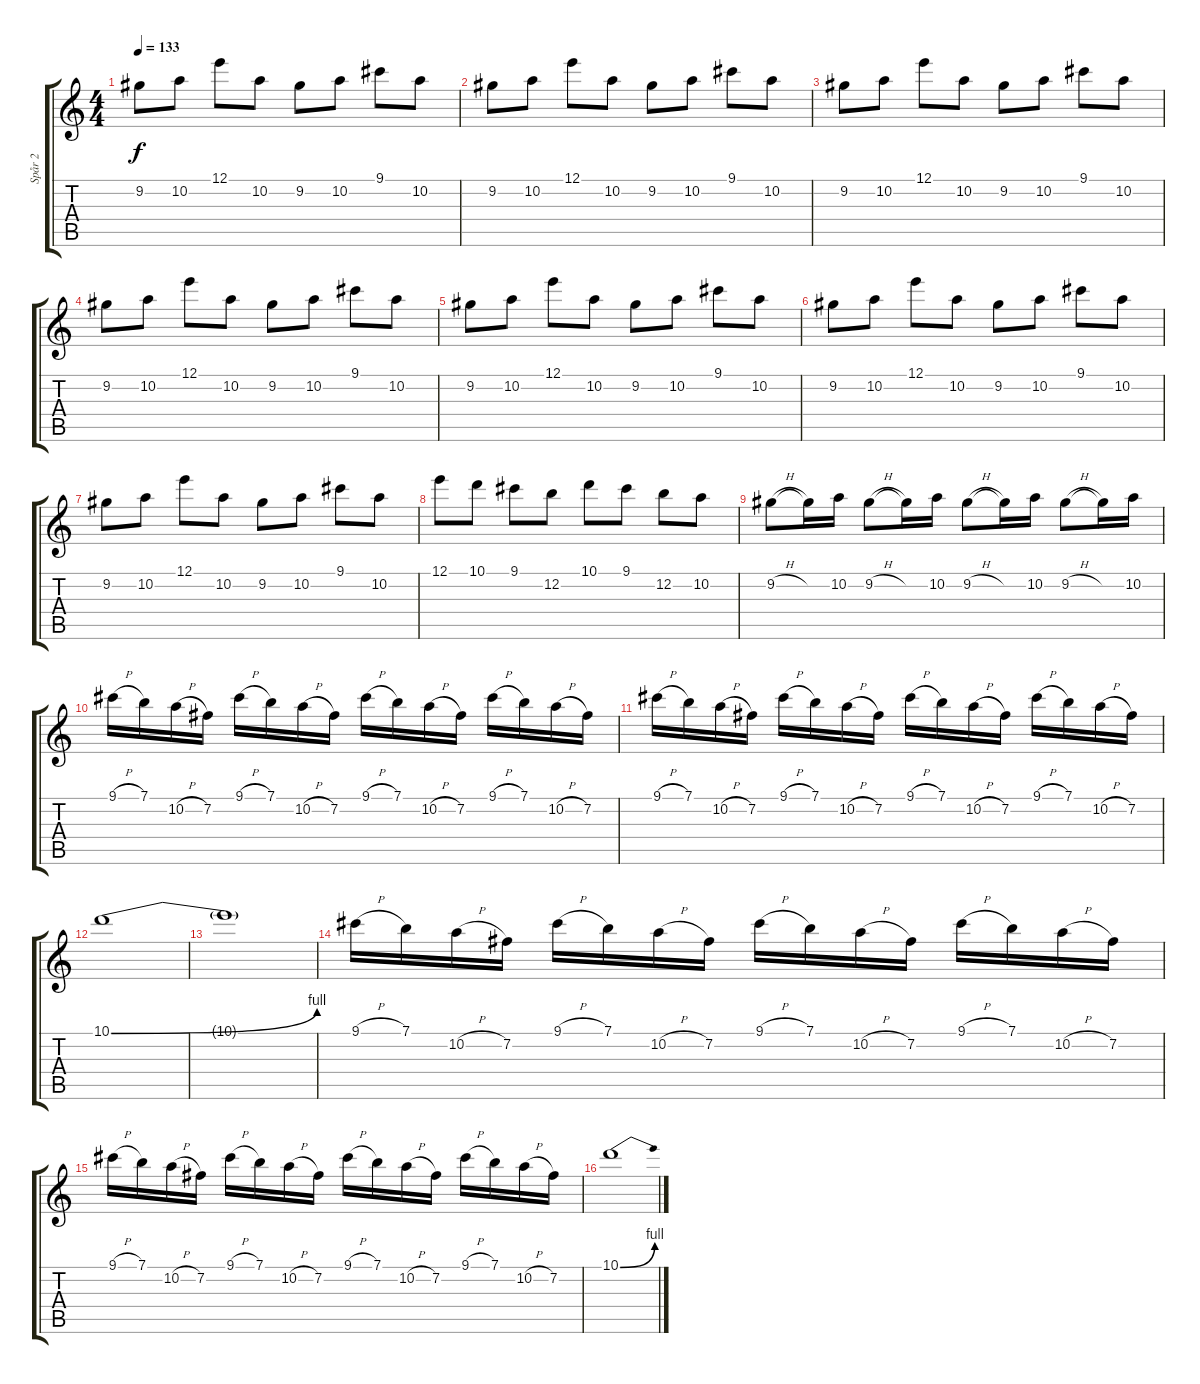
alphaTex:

\track ("Spår 2" "Spår 2") {instrument distortionguitar}
\staff {score tabs}
\tuning (E4 B3 G3 D3 A2 D2) {hide}
\ts (4 4)
\tempo 133
\clef g2
\ks c
9.2.8{dy f} 10.2.8 12.1.8 10.2.8 9.2.8 10.2.8 9.1.8 10.2.8 |
9.2.8 10.2.8 12.1.8 10.2.8 9.2.8 10.2.8 9.1.8 10.2.8 |
9.2.8 10.2.8 12.1.8 10.2.8 9.2.8 10.2.8 9.1.8 10.2.8 |
9.2.8 10.2.8 12.1.8 10.2.8 9.2.8 10.2.8 9.1.8 10.2.8 |
9.2.8 10.2.8 12.1.8 10.2.8 9.2.8 10.2.8 9.1.8 10.2.8 |
9.2.8 10.2.8 12.1.8 10.2.8 9.2.8 10.2.8 9.1.8 10.2.8 |
9.2.8 10.2.8 12.1.8 10.2.8 9.2.8 10.2.8 9.1.8 10.2.8 |
12.1.8 10.1.8 9.1.8 12.2.8 10.1.8 9.1.8 12.2.8 10.2.8 |
9.2{h}.8 9.2{t}.16 10.2.16 9.2{h}.8 9.2{t}.16 10.2.16 9.2{h}.8 9.2{t}.16 10.2.16 9.2{h}.8 9.2{t}.16 10.2.16 |
9.1{h}.16 7.1.16 10.2{h}.16 7.2.16 9.1{h}.16 7.1.16 10.2{h}.16 7.2.16 9.1{h}.16 7.1.16 10.2{h}.16 7.2.16 9.1{h}.16 7.1.16 10.2{h}.16 7.2.16 |
9.1{h}.16 7.1.16 10.2{h}.16 7.2.16 9.1{h}.16 7.1.16 10.2{h}.16 7.2.16 9.1{h}.16 7.1.16 10.2{h}.16 7.2.16 9.1{h}.16 7.1.16 10.2{h}.16 7.2.16 |
10.1{be (bend 0 0 60 4)}.1 |
10.1{t}.1 |
9.1{h}.16 7.1.16 10.2{h}.16 7.2.16 9.1{h}.16 7.1.16 10.2{h}.16 7.2.16 9.1{h}.16 7.1.16 10.2{h}.16 7.2.16 9.1{h}.16 7.1.16 10.2{h}.16 7.2.16 |
9.1{h}.16 7.1.16 10.2{h}.16 7.2.16 9.1{h}.16 7.1.16 10.2{h}.16 7.2.16 9.1{h}.16 7.1.16 10.2{h}.16 7.2.16 9.1{h}.16 7.1.16 10.2{h}.16 7.2.16 |
10.1{be (bend 0 0 60 4)}.1
